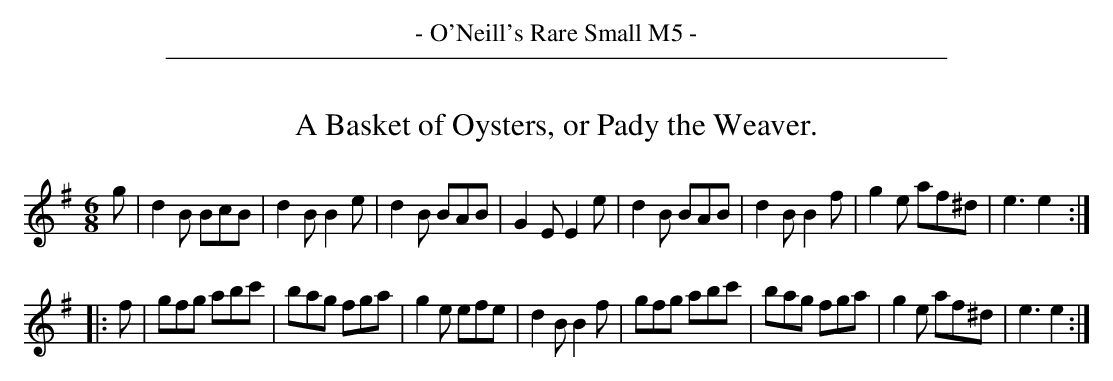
X:1
T: A Basket of Oysters, or Pady the Weaver.
M: 6/8
L: 1/8
K: G	% ending on Em
g |\
d2B BcB | d2B B2e | d2B BAB | G2E E2e |\
d2B BAB | d2B B2f | g2e af^d | e3 e2 ::
f |\
gfg abc' | bag fga | g2e efe | d2B B2f |\
gfg abc' | bag fga | g2e af^d | e3 e2 :|
